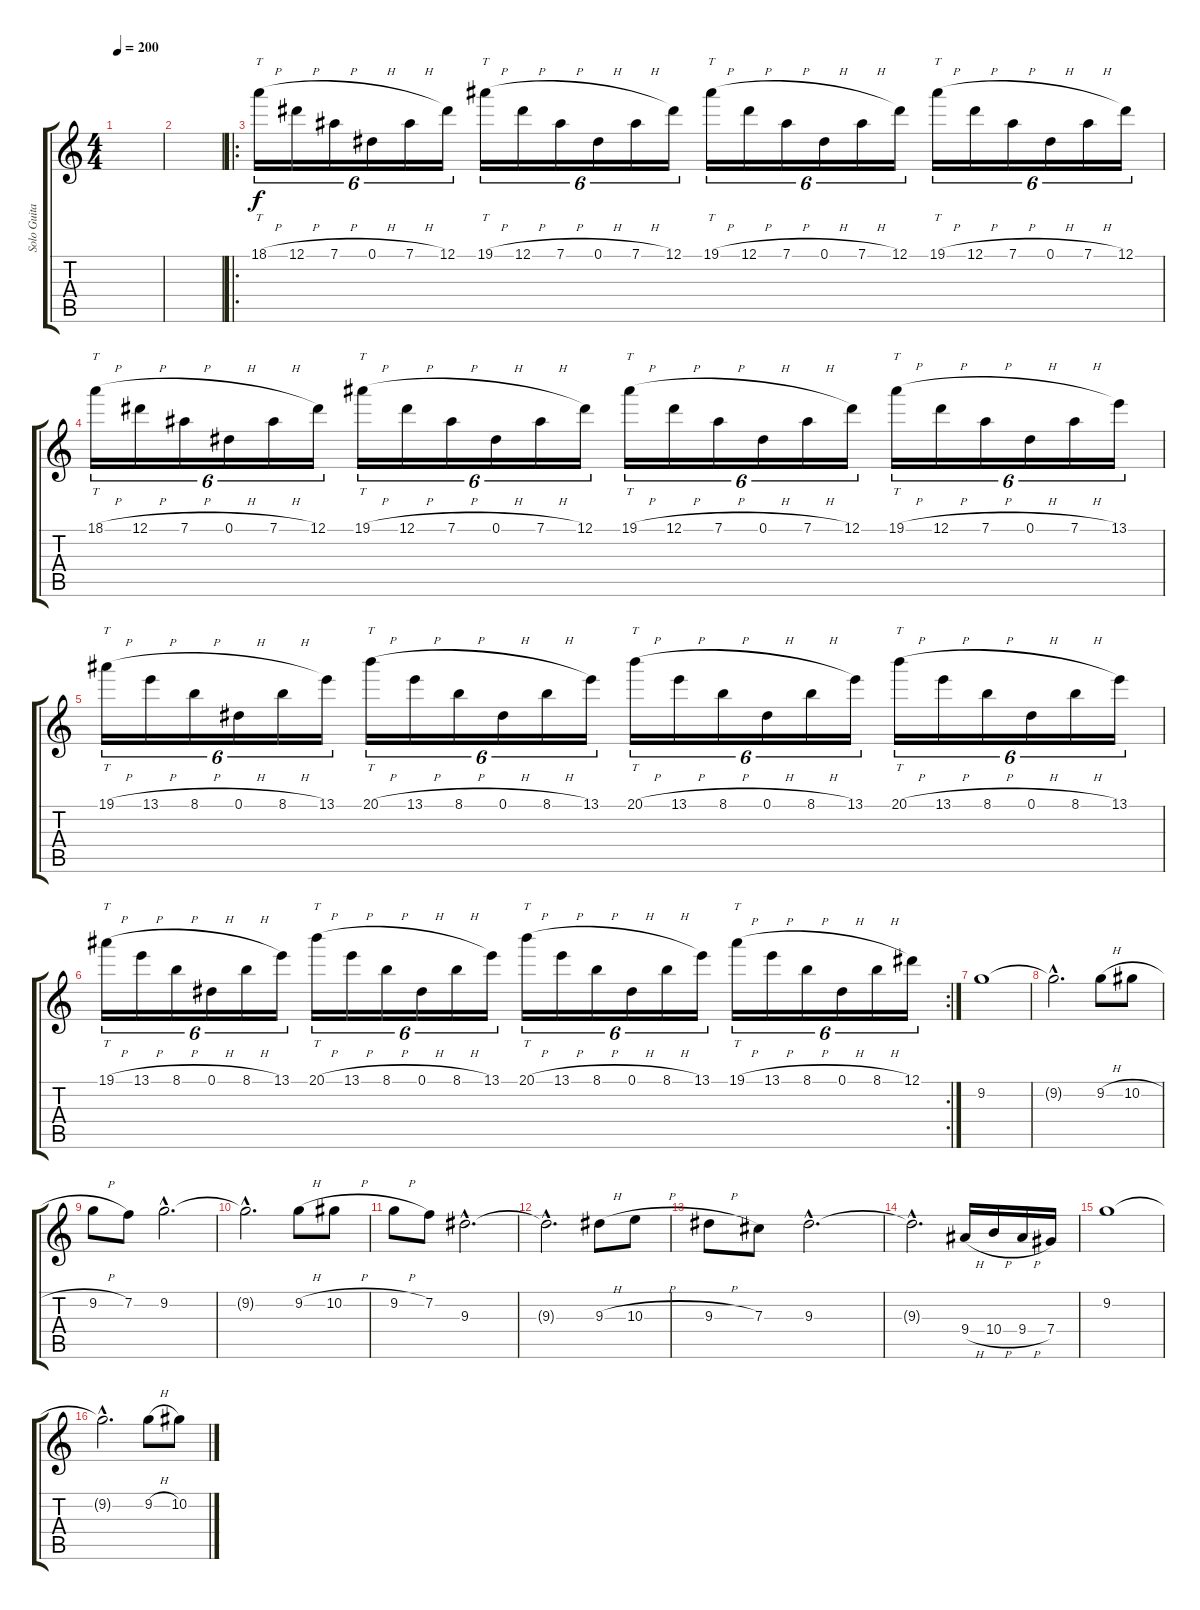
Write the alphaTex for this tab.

\track ("Solo Guitar" "Solo Guita") {instrument distortionguitar}
\staff {score tabs}
\tuning (Eb4 Bb3 Gb3 Db3 Ab2 Eb2) {hide}
\ts (4 4)
\tempo 200
\clef g2
\ks c
|
|
\ro
18.1{h}.16{tt tu (6 4)} 12.1{h}.16{tu (6 4)} 7.1{h}.16{tu (6 4)} 0.1{h}.16{tu (6 4)} 7.1{h}.16{tu (6 4)} 12.1.16{tu (6 4)} 19.1{h}.16{tt tu (6 4)} 12.1{h}.16{tu (6 4)} 7.1{h}.16{tu (6 4)} 0.1{h}.16{tu (6 4)} 7.1{h}.16{tu (6 4)} 12.1.16{tu (6 4)} 19.1{h}.16{tt tu (6 4)} 12.1{h}.16{tu (6 4)} 7.1{h}.16{tu (6 4)} 0.1{h}.16{tu (6 4)} 7.1{h}.16{tu (6 4)} 12.1.16{tu (6 4)} 19.1{h}.16{tt tu (6 4)} 12.1{h}.16{tu (6 4)} 7.1{h}.16{tu (6 4)} 0.1{h}.16{tu (6 4)} 7.1{h}.16{tu (6 4)} 12.1.16{tu (6 4)} |
18.1{h}.16{tt tu (6 4)} 12.1{h}.16{tu (6 4)} 7.1{h}.16{tu (6 4)} 0.1{h}.16{tu (6 4)} 7.1{h}.16{tu (6 4)} 12.1.16{tu (6 4)} 19.1{h}.16{tt tu (6 4)} 12.1{h}.16{tu (6 4)} 7.1{h}.16{tu (6 4)} 0.1{h}.16{tu (6 4)} 7.1{h}.16{tu (6 4)} 12.1.16{tu (6 4)} 19.1{h}.16{tt tu (6 4)} 12.1{h}.16{tu (6 4)} 7.1{h}.16{tu (6 4)} 0.1{h}.16{tu (6 4)} 7.1{h}.16{tu (6 4)} 12.1.16{tu (6 4)} 19.1{h}.16{tt tu (6 4)} 12.1{h}.16{tu (6 4)} 7.1{h}.16{tu (6 4)} 0.1{h}.16{tu (6 4)} 7.1{h}.16{tu (6 4)} 13.1.16{tu (6 4)} |
19.1{h}.16{tt tu (6 4)} 13.1{h}.16{tu (6 4)} 8.1{h}.16{tu (6 4)} 0.1{h}.16{tu (6 4)} 8.1{h}.16{tu (6 4)} 13.1.16{tu (6 4)} 20.1{h}.16{tt tu (6 4)} 13.1{h}.16{tu (6 4)} 8.1{h}.16{tu (6 4)} 0.1{h}.16{tu (6 4)} 8.1{h}.16{tu (6 4)} 13.1.16{tu (6 4)} 20.1{h}.16{tt tu (6 4)} 13.1{h}.16{tu (6 4)} 8.1{h}.16{tu (6 4)} 0.1{h}.16{tu (6 4)} 8.1{h}.16{tu (6 4)} 13.1.16{tu (6 4)} 20.1{h}.16{tt tu (6 4)} 13.1{h}.16{tu (6 4)} 8.1{h}.16{tu (6 4)} 0.1{h}.16{tu (6 4)} 8.1{h}.16{tu (6 4)} 13.1.16{tu (6 4)} |
\rc 2
19.1{h}.16{tt tu (6 4)} 13.1{h}.16{tu (6 4)} 8.1{h}.16{tu (6 4)} 0.1{h}.16{tu (6 4)} 8.1{h}.16{tu (6 4)} 13.1.16{tu (6 4)} 20.1{h}.16{tt tu (6 4)} 13.1{h}.16{tu (6 4)} 8.1{h}.16{tu (6 4)} 0.1{h}.16{tu (6 4)} 8.1{h}.16{tu (6 4)} 13.1.16{tu (6 4)} 20.1{h}.16{tt tu (6 4)} 13.1{h}.16{tu (6 4)} 8.1{h}.16{tu (6 4)} 0.1{h}.16{tu (6 4)} 8.1{h}.16{tu (6 4)} 13.1.16{tu (6 4)} 19.1{h}.16{tt tu (6 4)} 13.1{h}.16{tu (6 4)} 8.1{h}.16{tu (6 4)} 0.1{h}.16{tu (6 4)} 8.1{h}.16{tu (6 4)} 12.1.16{tu (6 4)} |
9.2.1 |
9.2{hac t}.2{d} 9.2{h}.8 10.2{h}.8 |
9.2{h}.8 7.2.8 9.2{hac}.2{d} |
9.2{hac t}.2{d} 9.2{h}.8 10.2{h}.8 |
9.2{h}.8 7.2.8 9.3{hac}.2{d} |
9.3{hac t}.2{d} 9.3{h}.8 10.3{h}.8 |
9.3{h}.8 7.3.8 9.3{hac}.2{d} |
9.3{hac t}.2{d} 9.4{h}.16 10.4{h}.16 9.4{h}.16 7.4.16 |
9.2.1 |
9.2{hac t}.2{d} 9.2{h}.8 10.2{h}.8
